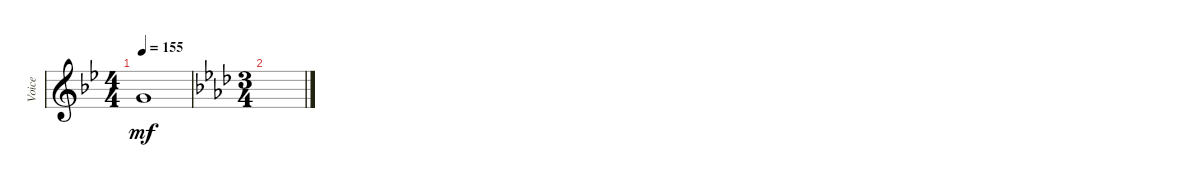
\track ("Voice" "Voice") {instrument drawbarorgan}
\staff {score}
\tuning (E4 B3 G3 D3 A2 E2 B1) {hide}
\ts (4 4)
\tempo 155
\clef g2
\ks bb
3.1.1{dy mf} |
\ts (3 4)
\ks ab
